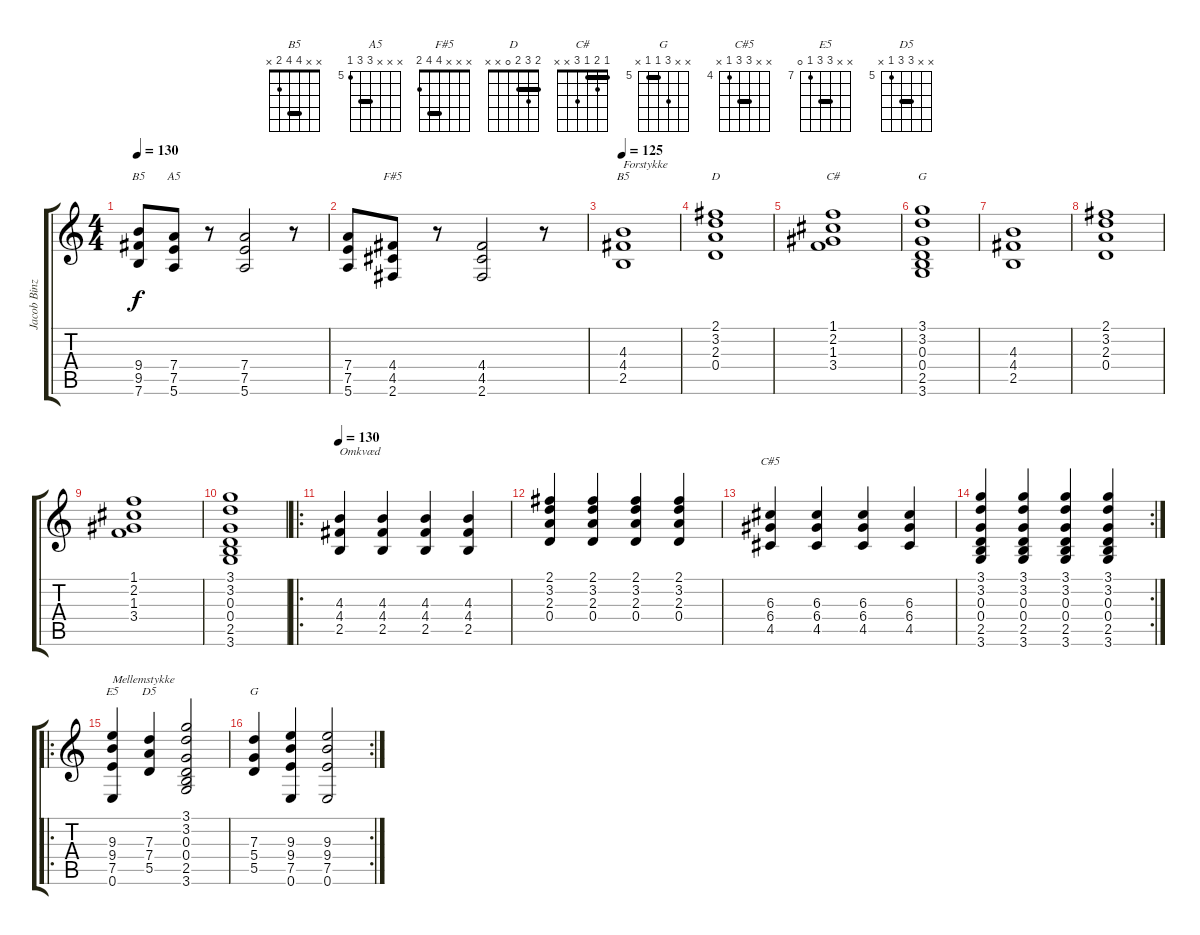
\track ("Jacob Binzer (Lead guitar)" "Jacob Binz") {instrument overdrivenguitar}
\staff {score tabs}
\tuning (E4 B3 G3 D3 A2 E2) {hide}
\chord ("B5" x x x 9 9 7) {firstfret 7 barre 9}
\chord ("A5" x x x 7 7 5) {firstfret 5 barre 7}
\chord ("F#5" x x x 4 4 2) {barre 4}
\chord ("B5" x x 4 4 2 x) {barre 4}
\chord ("D" 2 3 2 0 x x) {barre 2}
\chord ("C#" 1 2 1 3 x x) {barre 1}
\chord ("G" 3 3 0 0 2 3) {barre 3}
\chord ("C#5" x x 6 6 4 x) {firstfret 4 barre 6}
\chord ("E5" x x 9 9 7 0) {firstfret 7 barre 9}
\chord ("D5" x x 7 7 5 x) {firstfret 5 barre 7}
\chord ("G" x x 7 5 5 x) {firstfret 5 barre 5}
\ts (4 4)
\tempo 130
\clef g2
\ks c
(9.4 9.5 7.6).8{ch "B5" dy f} (7.4 7.5 5.6).8{ch "A5"} r.8 (7.4 7.5 5.6).2 r.8 |
(7.4 7.5 5.6).8 (4.4 4.5 2.6).8{ch "F#5"} r.8 (4.4 4.5 2.6).2 r.8 |
\tempo 125
(4.3 4.4 2.5).1{ch "B5" txt "Forstykke" volume 16 instrument electricguitarclean} |
(2.1 3.2 2.3 0.4).1{ch "D"} |
(1.1 2.2 1.3 3.4).1{ch "C#"} |
(3.1 3.2 0.3 0.4 2.5 3.6).1{ch "G"} |
(4.3 4.4 2.5).1 |
(2.1 3.2 2.3 0.4).1 |
(1.1 2.2 1.3 3.4).1 |
(3.1 3.2 0.3 0.4 2.5 3.6).1 |
\ro
\tempo 130
(4.3 4.4 2.5).4{txt "Omkvæd" instrument overdrivenguitar} (4.3 4.4 2.5).4 (4.3 4.4 2.5).4 (4.3 4.4 2.5).4 |
(2.1 3.2 2.3 0.4).4 (2.1 3.2 2.3 0.4).4 (2.1 3.2 2.3 0.4).4 (2.1 3.2 2.3 0.4).4 |
(6.3 6.4 4.5).4{ch "C#5"} (6.3 6.4 4.5).4 (6.3 6.4 4.5).4 (6.3 6.4 4.5).4 |
\rc 2
(3.1 3.2 0.3 0.4 2.5 3.6).4 (3.1 3.2 0.3 0.4 2.5 3.6).4 (3.1 3.2 0.3 0.4 2.5 3.6).4 (3.1 3.2 0.3 0.4 2.5 3.6).4 |
\ro
(9.3 9.4 7.5 0.6).4{ch "E5" txt "Mellemstykke"} (7.3 7.4 5.5).4{ch "D5"} (3.1 3.2 0.3 0.4 2.5 3.6).2 |
\rc 2
(7.3 5.4 5.5).4{ch "G"} (9.3 9.4 7.5 0.6).4 (9.3 9.4 7.5 0.6).2
